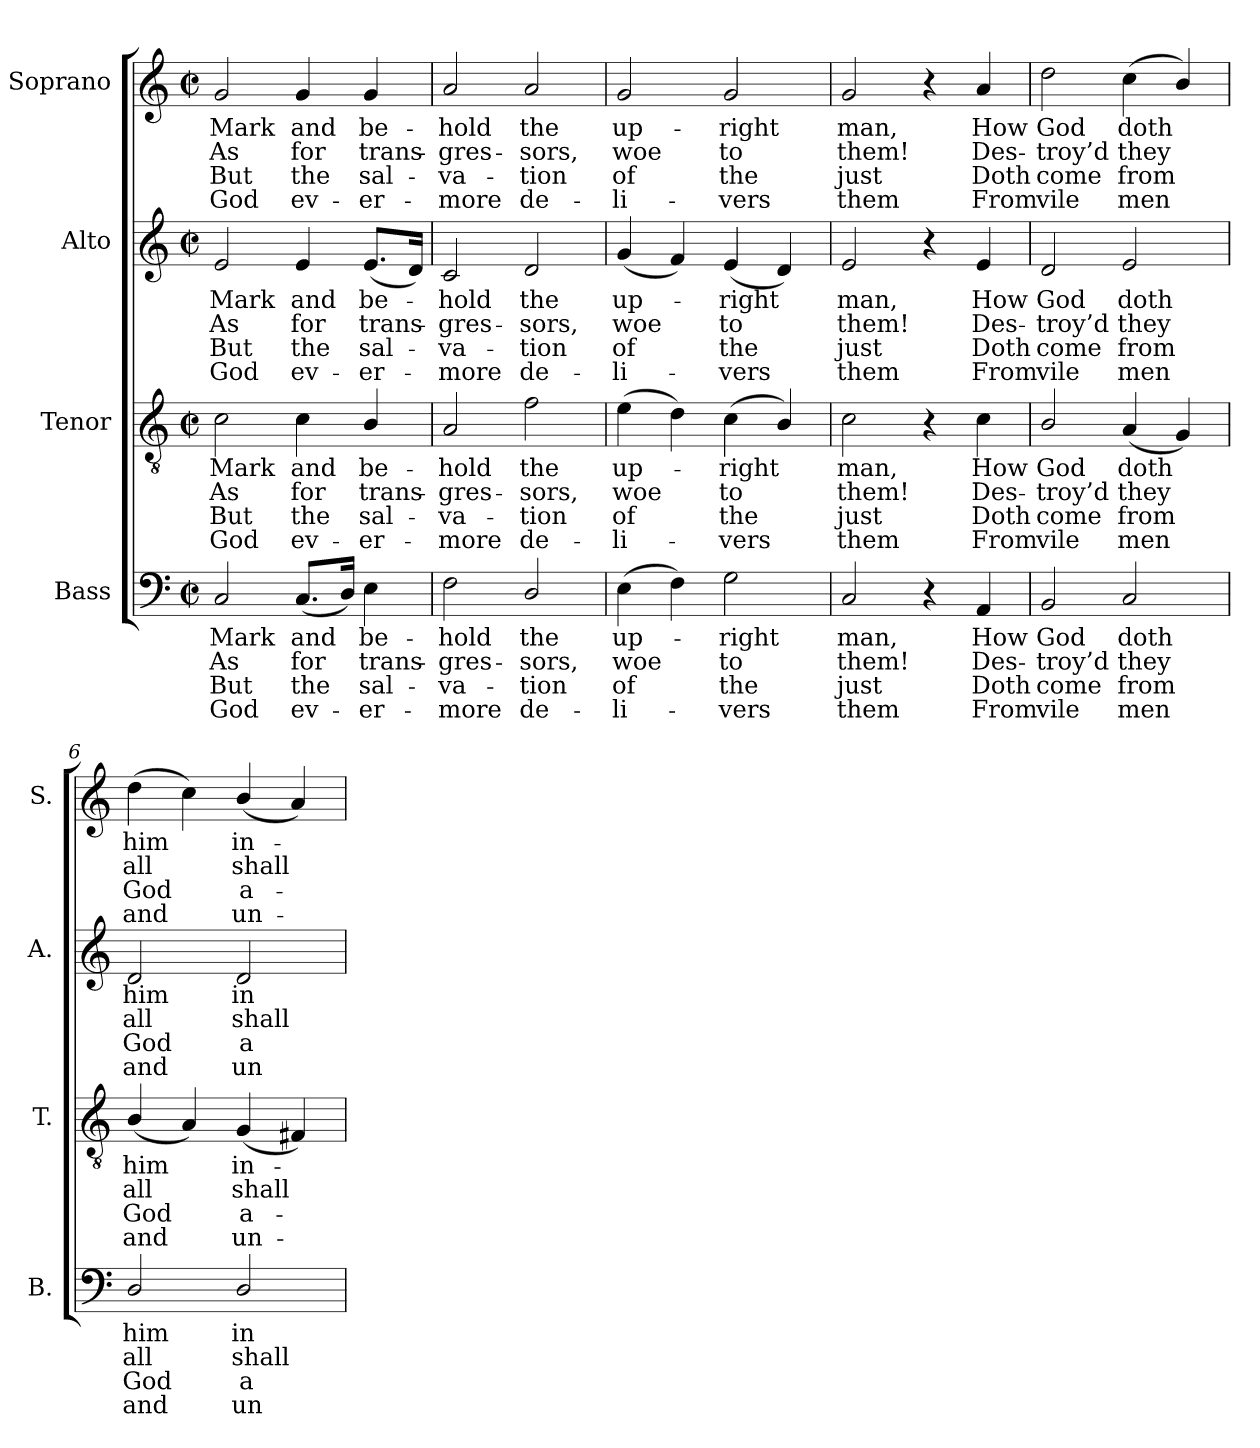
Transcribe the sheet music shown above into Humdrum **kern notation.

**kern	**text	**text	**text	**text	**kern	**text	**text	**text	**text	**kern	**text	**text	**text	**text	**kern	**text	**text	**text	**text
*part4	*part4	*part4	*part4	*part4	*part3	*part3	*part3	*part3	*part3	*part2	*part2	*part2	*part2	*part2	*part1	*part1	*part1	*part1	*part1
*staff4	*staff4	*staff4	*staff4	*staff4	*staff3	*staff3	*staff3	*staff3	*staff3	*staff2	*staff2	*staff2	*staff2	*staff2	*staff1	*staff1	*staff1	*staff1	*staff1
*I"Bass	*	*	*	*	*I"Tenor	*	*	*	*	*I"Alto	*	*	*	*	*I"Soprano	*	*	*	*
*I'B.	*	*	*	*	*I'T.	*	*	*	*	*I'A.	*	*	*	*	*I'S.	*	*	*	*
!!LO:PB:g=z
*clefF4	*	*	*	*	*clefGv2	*	*	*	*	*clefG2	*	*	*	*	*clefG2	*	*	*	*
*	*	*	*	*	*ITrd7c12	*	*	*	*	*	*	*	*	*	*	*	*	*	*
*k[]	*	*	*	*	*k[]	*	*	*	*	*k[]	*	*	*	*	*k[]	*	*	*	*
*C:	*	*	*	*	*C:	*	*	*	*	*C:	*	*	*	*	*C:	*	*	*	*
*M2/2	*	*	*	*	*M2/2	*	*	*	*	*M2/2	*	*	*	*	*M2/2	*	*	*	*
*met(c|)	*	*	*	*	*met(c|)	*	*	*	*	*met(c|)	*	*	*	*	*met(c|)	*	*	*	*
=1	=1	=1	=1	=1	=1	=1	=1	=1	=1	=1	=1	=1	=1	=1	=1	=1	=1	=1	=1
!	!LO:LY:b:color=#000000	!LO:LY:b:color=#000000	!LO:LY:b:color=#000000	!LO:LY:b:color=#000000	!	!	!	!	!	!	!	!	!	!	!	!	!	!	!
!	!	!	!	!	!	!LO:LY:b:color=#000000	!LO:LY:b:color=#000000	!LO:LY:b:color=#000000	!LO:LY:b:color=#000000	!	!	!	!	!	!	!	!	!	!
!	!	!	!	!	!	!	!	!	!	!	!LO:LY:b:color=#000000	!LO:LY:b:color=#000000	!LO:LY:b:color=#000000	!LO:LY:b:color=#000000	!	!	!	!	!
!	!	!	!	!	!	!	!	!	!	!	!	!	!	!	!	!LO:LY:b:color=#000000	!LO:LY:b:color=#000000	!LO:LY:b:color=#000000	!LO:LY:b:color=#000000
2Ci/	Mark	As	But	God	2Ci\	Mark	As	But	God	2ei/	Mark	As	But	God	2gi/	Mark	As	But	God
!	!LO:LY:b:color=#000000	!LO:LY:b:color=#000000	!LO:LY:b:color=#000000	!LO:LY:b:color=#000000	!	!	!	!	!	!	!	!	!	!	!	!	!	!	!
!	!	!	!	!	!	!LO:LY:b:color=#000000	!LO:LY:b:color=#000000	!LO:LY:b:color=#000000	!LO:LY:b:color=#000000	!	!	!	!	!	!	!	!	!	!
!	!	!	!	!	!	!	!	!	!	!	!LO:LY:b:color=#000000	!LO:LY:b:color=#000000	!LO:LY:b:color=#000000	!LO:LY:b:color=#000000	!	!	!	!	!
!	!	!	!	!	!	!	!	!	!	!	!	!	!	!	!	!LO:LY:b:color=#000000	!LO:LY:b:color=#000000	!LO:LY:b:color=#000000	!LO:LY:b:color=#000000
(8.Ci/L	and	for	the	ev-	4Ci\	and	for	the	ev-	4ei/	and	for	the	ev-	4gi/	and	for	the	ev-
16Di/Jk)	.	.	.	.	.	.	.	.	.	.	.	.	.	.	.	.	.	.	.
!	!LO:LY:b:color=#000000	!LO:LY:b:color=#000000	!LO:LY:b:color=#000000	!LO:LY:b:color=#000000	!	!	!	!	!	!	!	!	!	!	!	!	!	!	!
!	!	!	!	!	!	!LO:LY:b:color=#000000	!LO:LY:b:color=#000000	!LO:LY:b:color=#000000	!LO:LY:b:color=#000000	!	!	!	!	!	!	!	!	!	!
!	!	!	!	!	!	!	!	!	!	!	!LO:LY:b:color=#000000	!LO:LY:b:color=#000000	!LO:LY:b:color=#000000	!LO:LY:b:color=#000000	!	!	!	!	!
!	!	!	!	!	!	!	!	!	!	!	!	!	!	!	!	!LO:LY:b:color=#000000	!LO:LY:b:color=#000000	!LO:LY:b:color=#000000	!LO:LY:b:color=#000000
4Ei\	be-	trans-	-sal-	-er-	4BBi/	be-	trans-	-sal-	-er-	(8.ei/L	be-	trans-	-sal-	-er-	4gi/	be-	trans-	-sal-	-er-
.	.	.	.	.	.	.	.	.	.	16di/Jk)	.	.	.	.	.	.	.	.	.
=2	=2	=2	=2	=2	=2	=2	=2	=2	=2	=2	=2	=2	=2	=2	=2	=2	=2	=2	=2
!	!LO:LY:b:color=#000000	!LO:LY:b:color=#000000	!LO:LY:b:color=#000000	!LO:LY:b:color=#000000	!	!	!	!	!	!	!	!	!	!	!	!	!	!	!
!	!	!	!	!	!	!LO:LY:b:color=#000000	!LO:LY:b:color=#000000	!LO:LY:b:color=#000000	!LO:LY:b:color=#000000	!	!	!	!	!	!	!	!	!	!
!	!	!	!	!	!	!	!	!	!	!	!LO:LY:b:color=#000000	!LO:LY:b:color=#000000	!LO:LY:b:color=#000000	!LO:LY:b:color=#000000	!	!	!	!	!
!	!	!	!	!	!	!	!	!	!	!	!	!	!	!	!	!LO:LY:b:color=#000000	!LO:LY:b:color=#000000	!LO:LY:b:color=#000000	!LO:LY:b:color=#000000
2Fi\	-hold	-gres-	-va-	-more	2AAi/	-hold	-gres-	-va-	-more	2ci/	-hold	-gres-	-va-	-more	2ai/	-hold	-gres-	-va-	-more
!	!LO:LY:b:color=#000000	!LO:LY:b:color=#000000	!LO:LY:b:color=#000000	!LO:LY:b:color=#000000	!	!	!	!	!	!	!	!	!	!	!	!	!	!	!
!	!	!	!	!	!	!LO:LY:b:color=#000000	!LO:LY:b:color=#000000	!LO:LY:b:color=#000000	!LO:LY:b:color=#000000	!	!	!	!	!	!	!	!	!	!
!	!	!	!	!	!	!	!	!	!	!	!LO:LY:b:color=#000000	!LO:LY:b:color=#000000	!LO:LY:b:color=#000000	!LO:LY:b:color=#000000	!	!	!	!	!
!	!	!	!	!	!	!	!	!	!	!	!	!	!	!	!	!LO:LY:b:color=#000000	!LO:LY:b:color=#000000	!LO:LY:b:color=#000000	!LO:LY:b:color=#000000
2Di/	the	-sors,	tion	de-	2Fi\	the	-sors,	tion	de-	2di/	the	-sors,	tion	de-	2ai/	the	-sors,	tion	de-
=3	=3	=3	=3	=3	=3	=3	=3	=3	=3	=3	=3	=3	=3	=3	=3	=3	=3	=3	=3
!	!LO:LY:b:color=#000000	!LO:LY:b:color=#000000	!LO:LY:b:color=#000000	!LO:LY:b:color=#000000	!	!	!	!	!	!	!	!	!	!	!	!	!	!	!
!	!	!	!	!	!	!LO:LY:b:color=#000000	!LO:LY:b:color=#000000	!LO:LY:b:color=#000000	!LO:LY:b:color=#000000	!	!	!	!	!	!	!	!	!	!
!	!	!	!	!	!	!	!	!	!	!	!LO:LY:b:color=#000000	!LO:LY:b:color=#000000	!LO:LY:b:color=#000000	!LO:LY:b:color=#000000	!	!	!	!	!
!	!	!	!	!	!	!	!	!	!	!	!	!	!	!	!	!LO:LY:b:color=#000000	!LO:LY:b:color=#000000	!LO:LY:b:color=#000000	!LO:LY:b:color=#000000
(4Ei\	up-	woe	-of	li-	(4Ei\	up-	woe	-of	li-	(4gi/	up-	woe	-of	li-	2gi/	up-	woe	-of	li-
4Fi\)	.	.	.	.	4Di\)	.	.	.	.	4fi/)	.	.	.	.	.	.	.	.	.
!	!LO:LY:b:color=#000000	!LO:LY:b:color=#000000	!LO:LY:b:color=#000000	!LO:LY:b:color=#000000	!	!	!	!	!	!	!	!	!	!	!	!	!	!	!
!	!	!	!	!	!	!LO:LY:b:color=#000000	!LO:LY:b:color=#000000	!LO:LY:b:color=#000000	!LO:LY:b:color=#000000	!	!	!	!	!	!	!	!	!	!
!	!	!	!	!	!	!	!	!	!	!	!LO:LY:b:color=#000000	!LO:LY:b:color=#000000	!LO:LY:b:color=#000000	!LO:LY:b:color=#000000	!	!	!	!	!
!	!	!	!	!	!	!	!	!	!	!	!	!	!	!	!	!LO:LY:b:color=#000000	!LO:LY:b:color=#000000	!LO:LY:b:color=#000000	!LO:LY:b:color=#000000
2Gi\	-right	to	-the	vers	(4Ci\	-right	to	-the	vers	(4ei/	-right	to	-the	vers	2gi/	-right	to	-the	vers
.	.	.	.	.	4BBi/)	.	.	.	.	4di/)	.	.	.	.	.	.	.	.	.
=4	=4	=4	=4	=4	=4	=4	=4	=4	=4	=4	=4	=4	=4	=4	=4	=4	=4	=4	=4
!	!LO:LY:b:color=#000000	!LO:LY:b:color=#000000	!LO:LY:b:color=#000000	!LO:LY:b:color=#000000	!	!	!	!	!	!	!	!	!	!	!	!	!	!	!
!	!	!	!	!	!	!LO:LY:b:color=#000000	!LO:LY:b:color=#000000	!LO:LY:b:color=#000000	!LO:LY:b:color=#000000	!	!	!	!	!	!	!	!	!	!
!	!	!	!	!	!	!	!	!	!	!	!LO:LY:b:color=#000000	!LO:LY:b:color=#000000	!LO:LY:b:color=#000000	!LO:LY:b:color=#000000	!	!	!	!	!
!	!	!	!	!	!	!	!	!	!	!	!	!	!	!	!	!LO:LY:b:color=#000000	!LO:LY:b:color=#000000	!LO:LY:b:color=#000000	!LO:LY:b:color=#000000
2Ci/	man,	them!	just	them	2Ci\	man,	them!	just	them	2ei/	man,	them!	just	them	2gi/	man,	them!	just	them
4r	.	.	.	.	4r	.	.	.	.	4r	.	.	.	.	4r	.	.	.	.
!	!LO:LY:b:color=#000000	!LO:LY:b:color=#000000	!LO:LY:b:color=#000000	!LO:LY:b:color=#000000	!	!	!	!	!	!	!	!	!	!	!	!	!	!	!
!	!	!	!	!	!	!LO:LY:b:color=#000000	!LO:LY:b:color=#000000	!LO:LY:b:color=#000000	!LO:LY:b:color=#000000	!	!	!	!	!	!	!	!	!	!
!	!	!	!	!	!	!	!	!	!	!	!LO:LY:b:color=#000000	!LO:LY:b:color=#000000	!LO:LY:b:color=#000000	!LO:LY:b:color=#000000	!	!	!	!	!
!	!	!	!	!	!	!	!	!	!	!	!	!	!	!	!	!LO:LY:b:color=#000000	!LO:LY:b:color=#000000	!LO:LY:b:color=#000000	!LO:LY:b:color=#000000
4AAi/	How	Des-	Doth	From	4Ci\	How	Des-	Doth	From	4ei/	How	Des-	Doth	From	4ai/	How	Des-	Doth	From
=5	=5	=5	=5	=5	=5	=5	=5	=5	=5	=5	=5	=5	=5	=5	=5	=5	=5	=5	=5
!	!LO:LY:b:color=#000000	!LO:LY:b:color=#000000	!LO:LY:b:color=#000000	!LO:LY:b:color=#000000	!	!	!	!	!	!	!	!	!	!	!	!	!	!	!
!	!	!	!	!	!	!LO:LY:b:color=#000000	!LO:LY:b:color=#000000	!LO:LY:b:color=#000000	!LO:LY:b:color=#000000	!	!	!	!	!	!	!	!	!	!
!	!	!	!	!	!	!	!	!	!	!	!LO:LY:b:color=#000000	!LO:LY:b:color=#000000	!LO:LY:b:color=#000000	!LO:LY:b:color=#000000	!	!	!	!	!
!	!	!	!	!	!	!	!	!	!	!	!	!	!	!	!	!LO:LY:b:color=#000000	!LO:LY:b:color=#000000	!LO:LY:b:color=#000000	!LO:LY:b:color=#000000
2BBi/	God	-troy’d	come	vile	2BBi/	God	-troy’d	come	vile	2di/	God	-troy’d	come	vile	2ddi\	God	-troy’d	come	vile
!	!LO:LY:b:color=#000000	!LO:LY:b:color=#000000	!LO:LY:b:color=#000000	!LO:LY:b:color=#000000	!	!	!	!	!	!	!	!	!	!	!	!	!	!	!
!	!	!	!	!	!	!LO:LY:b:color=#000000	!LO:LY:b:color=#000000	!LO:LY:b:color=#000000	!LO:LY:b:color=#000000	!	!	!	!	!	!	!	!	!	!
!	!	!	!	!	!	!	!	!	!	!	!LO:LY:b:color=#000000	!LO:LY:b:color=#000000	!LO:LY:b:color=#000000	!LO:LY:b:color=#000000	!	!	!	!	!
!	!	!	!	!	!	!	!	!	!	!	!	!	!	!	!	!LO:LY:b:color=#000000	!LO:LY:b:color=#000000	!LO:LY:b:color=#000000	!LO:LY:b:color=#000000
2Ci/	doth	they	from	men	(4AAi/	doth	they	from	men	2ei/	doth	they	from	men	(4cci\	doth	they	from	men
.	.	.	.	.	4GGi/)	.	.	.	.	.	.	.	.	.	4bi/)	.	.	.	.
=6	=6	=6	=6	=6	=6	=6	=6	=6	=6	=6	=6	=6	=6	=6	=6	=6	=6	=6	=6
!	!LO:LY:b:color=#000000	!LO:LY:b:color=#000000	!LO:LY:b:color=#000000	!LO:LY:b:color=#000000	!	!	!	!	!	!	!	!	!	!	!	!	!	!	!
!	!	!	!	!	!	!LO:LY:b:color=#000000	!LO:LY:b:color=#000000	!LO:LY:b:color=#000000	!LO:LY:b:color=#000000	!	!	!	!	!	!	!	!	!	!
!	!	!	!	!	!	!	!	!	!	!	!LO:LY:b:color=#000000	!LO:LY:b:color=#000000	!LO:LY:b:color=#000000	!LO:LY:b:color=#000000	!	!	!	!	!
!	!	!	!	!	!	!	!	!	!	!	!	!	!	!	!	!LO:LY:b:color=#000000	!LO:LY:b:color=#000000	!LO:LY:b:color=#000000	!LO:LY:b:color=#000000
2Di/	him	all	God	and	(4BBi/	him	all	God	and	2di/	him	all	God	and	(4ddi\	him	all	God	and
.	.	.	.	.	4AAi/)	.	.	.	.	.	.	.	.	.	4cci\)	.	.	.	.
!	!LO:LY:b:color=#000000	!LO:LY:b:color=#000000	!LO:LY:b:color=#000000	!LO:LY:b:color=#000000	!	!	!	!	!	!	!	!	!	!	!	!	!	!	!
!	!	!	!	!	!	!LO:LY:b:color=#000000	!LO:LY:b:color=#000000	!LO:LY:b:color=#000000	!LO:LY:b:color=#000000	!	!	!	!	!	!	!	!	!	!
!	!	!	!	!	!	!	!	!	!	!	!LO:LY:b:color=#000000	!LO:LY:b:color=#000000	!LO:LY:b:color=#000000	!LO:LY:b:color=#000000	!	!	!	!	!
!	!	!	!	!	!	!	!	!	!	!	!	!	!	!	!	!LO:LY:b:color=#000000	!LO:LY:b:color=#000000	!LO:LY:b:color=#000000	!LO:LY:b:color=#000000
2Di/	in-	shall	a-	-un-	(4GGi/	in-	shall	a-	-un-	2di/	in-	shall	a-	-un-	(4bi/	in-	shall	a-	-un-
.	.	.	.	.	4FF#Xi/)	.	.	.	.	.	.	.	.	.	4ai/)	.	.	.	.
=	=	=	=	=	=	=	=	=	=	=	=	=	=	=	=	=	=	=	=
*-	*-	*-	*-	*-	*-	*-	*-	*-	*-	*-	*-	*-	*-	*-	*-	*-	*-	*-	*-
